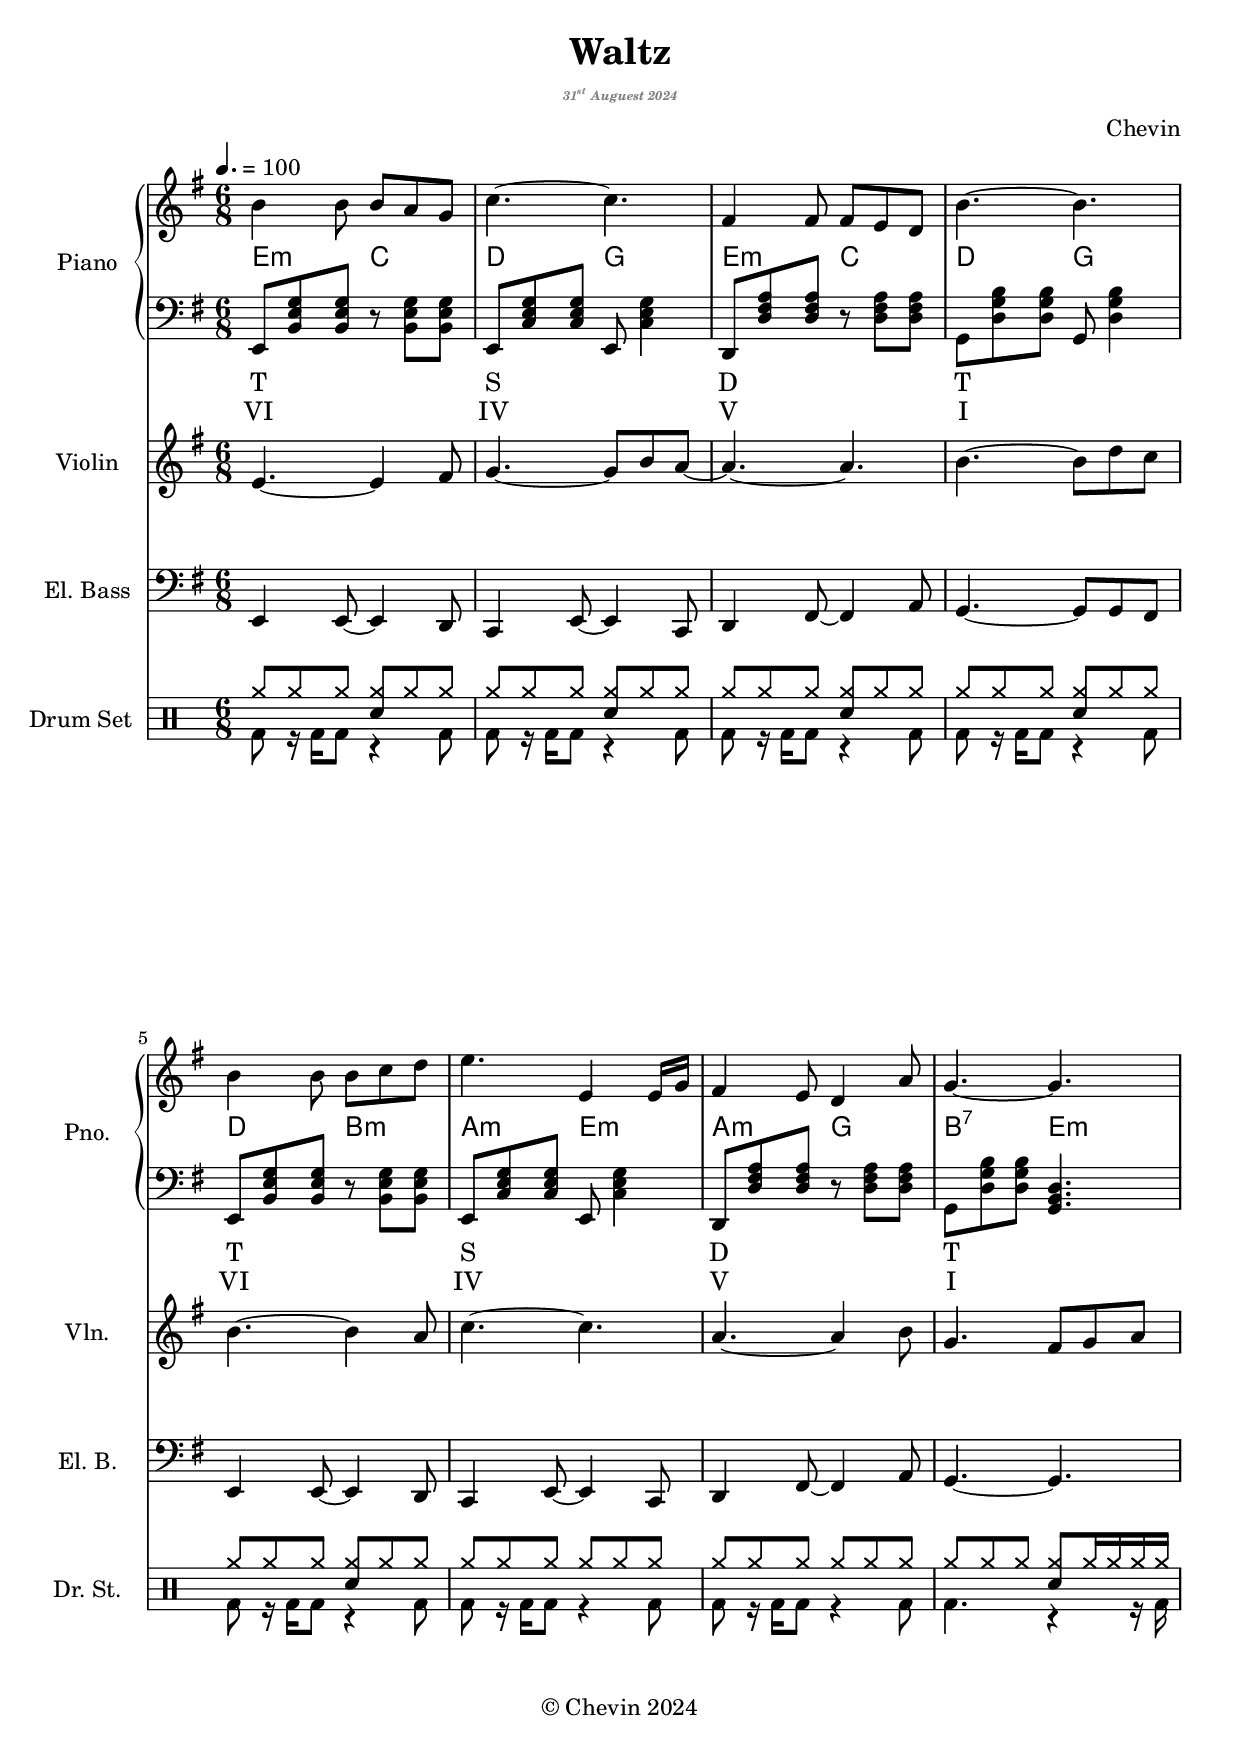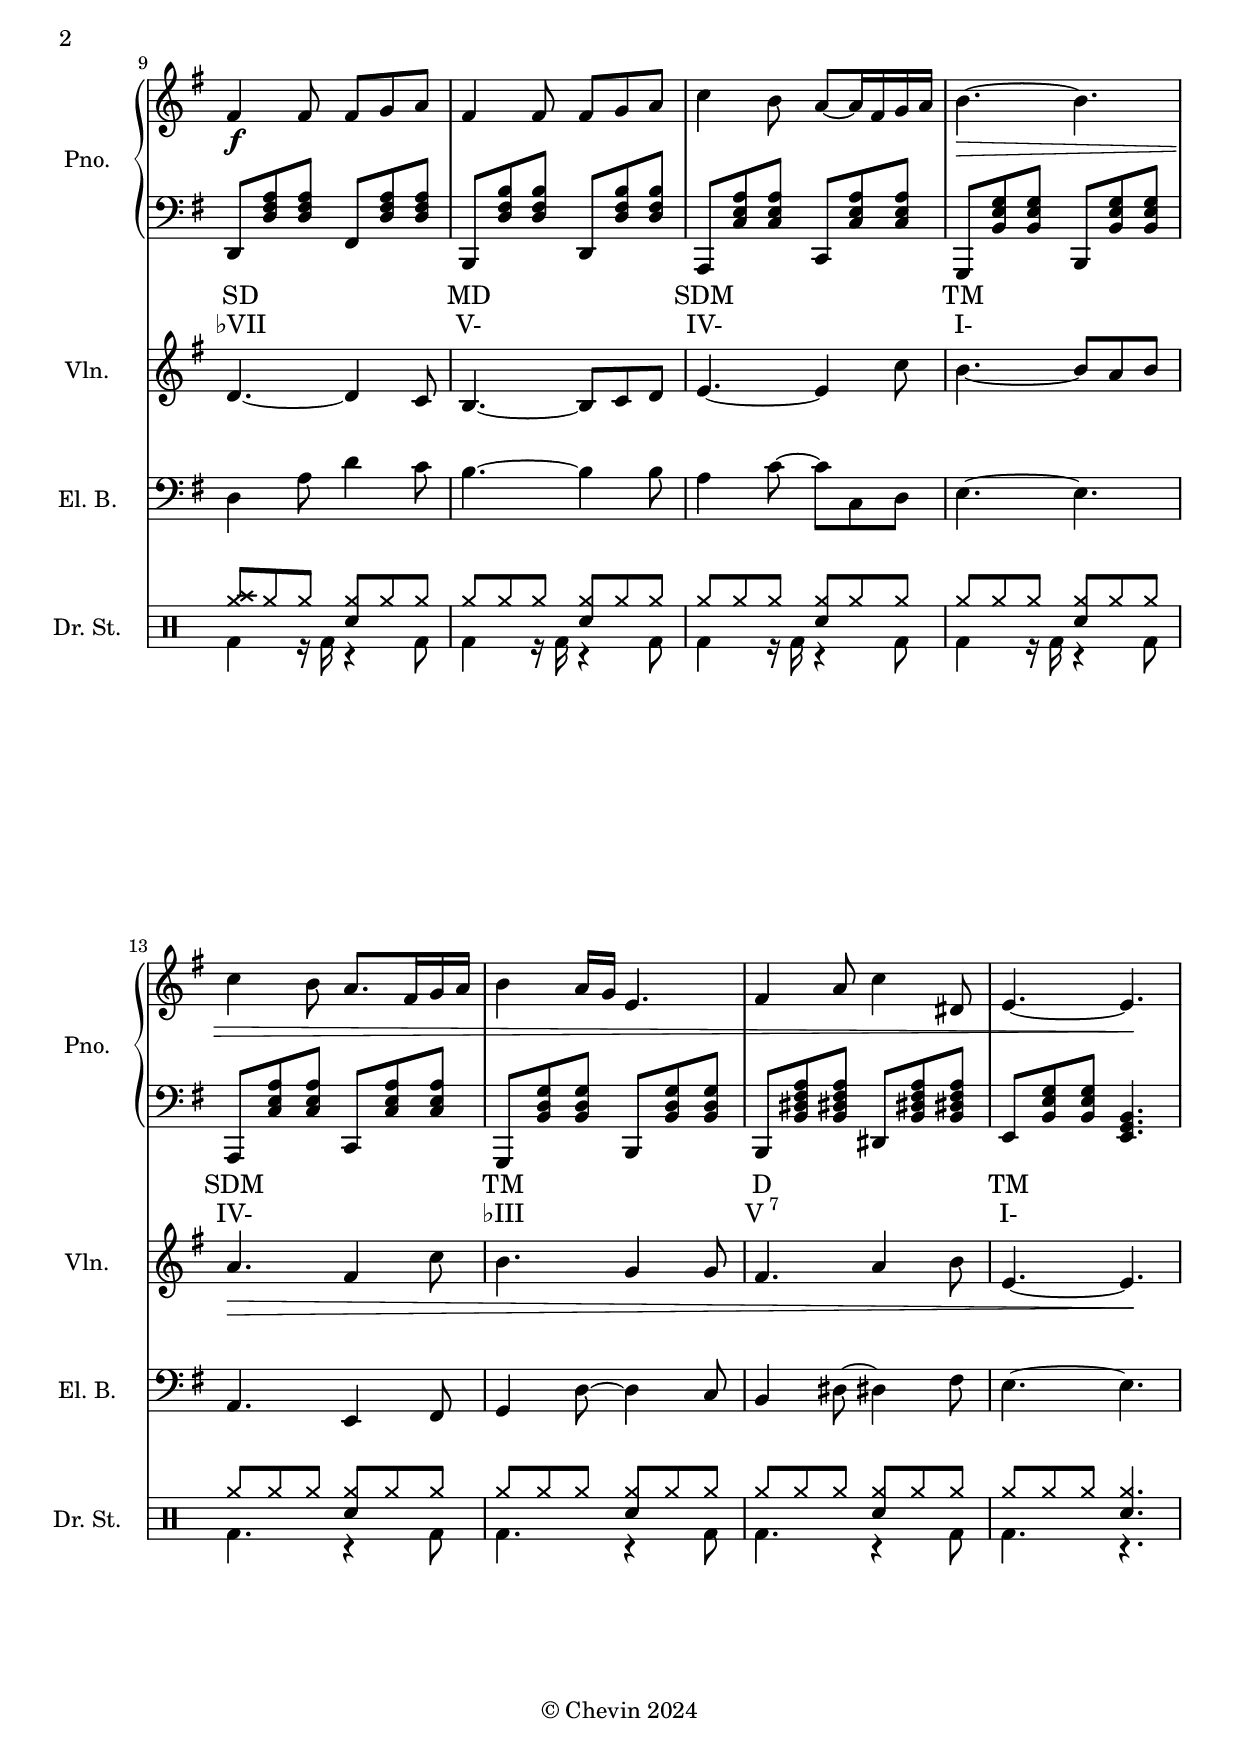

\version "2.24.4"

\header {
  title     = "Waltz"
  subtitle  = \markup {
    \override #'(font-size . -5)
    \italic \with-color "gray"
    {\concat { "31"\super{"st"} } "Auguest 2024"}
  }
  composer  = "Chevin"
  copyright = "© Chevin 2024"
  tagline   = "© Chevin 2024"
}

\score {
  \layout {
    indent       = 1.5\cm
    short-indent = 1.5\cm
  }
<<
  \new PianoStaff \with {
    instrumentName      = "Piano"
    shortInstrumentName = "Pno."
  }<<
    \new Staff {\tempo 4. = 100 \clef treble \key g \major \time 6/8
      b'4 b'8 b' a' g'            | 
      c''4.~c''                   |
      fis'4 fis'8 fis' e' d'      |
      b'4.~b'                     |
  
      b'4 b'8 b' c'' d''          |
      e''4. e'4 e'16 g'           |
      fis'4 e'8 d'4 a'8           |
      g'4.~g'4.                   |
      
      fis'4\f fis'8 fis' g' a'    | % forte
      fis'4 fis'8 fis' g' a'      |
      c''4 b'8 a'~a'16 fis' g' a' |
      b'4.\>~b'                   | % decrescendo, 
  
      c''4 b'8 a'8. fis'16 g' a'  |
      b'4 a'16 g' e'4.            |
      fis'4 a'8 c''4 dis'8        |
      e'4.~e'4.     \!            |
    }
    \new ChordNames {
      \chordmode {
        e:m | c   | d   | g   |

        e:m | c   | d   | g   |

        d   | b:m | a:m | e:m |

        a:m | g   | b:7 | e:m |
      }
    }
    \new Staff { \clef bass \key g \major
      e,8 <b, e g> <b, e g> r <b, e g> <b, e g>        | 
      e,8 <c e g> <c e g> e, <c e g>4                  |
      d,8 <d fis a> <d fis a> r  <d fis a> <d fis a>   |
      g,8 <d g b> <d g b> g, <d g b>4                  |

      e,8 <b, e g> <b, e g> r <b, e g> <b, e g>        |
      e,8 <c e g> <c e g> e, <c e g>4                  |
      d,8 <d fis a> <d fis a> r  <d fis a> <d fis a>   |
      g,8 <d g b> <d g b> <g, b, d>4.                  |

      d,8 <d fis a> <d fis a> fis, <d fis a> <d fis a> |
      b,,8 <d fis b> <d fis b> d, <d fis b> <d fis b>  |
      a,,8 <c e a> <c e a> c, <c e a> <c e a>          |
      g,,8 <b, e g> <b, e g> b,, <b, e g> <b, e g>     |

      a,,8 <c e a> <c e a> c, <c e a> <c e a>          |
      g,,8 <b, d g> <b, d g> b,, <b, d g> <b, d g>     |
      b,,8 <b, dis! fis a> <b, dis! fis a> 
          dis, <b, dis! fis a> <b, dis! fis a>         |
      e,8 <b, e g> <b, e g> <e, g, b,>4.               |

    }
    \new Lyrics \lyricmode { %% harmonic analysis : Functional Harmony (Tonic, Subdominant, Dominant)
      T2.   S   D   T 
      T2.   S   D   T 
      SD2.  MD  SDM TM
      SDM2. TM  D   TM
    }
    \new Lyrics \lyricmode { %% harmonic analysis : Roman Numeral Analysis
      VI2. IV V I 
      VI2. IV V I 
      \markup{\concat{♭VII}}2. 
        V- 
        IV- 
        I- 
      IV-2. 
        \markup{\concat{♭III}} 
        \markup{V\super{7}} 
        I-
    }
  >>
  
  \new Staff \with {
    instrumentName      = "Violin"
    shortInstrumentName = "Vln."
  }{ \clef treble \key g \major \time 6/8
    e'4.~e'4 fis'8    |
    g'4.~g'8 b' a'~   |
    a'4.~a'           |
    b'4.~b'8 d'' c''  |

    b'4.~b'4 a'8      |
    c''4.~c''4.       |
    a'4.~a'4 b'8      |
    g'4. fis'8 g' a'  |

    d'4.~d'4 c'8      |
    b4.~b8 c' d'      |
    e'4.~e'4 c''8     |
    b'4.~b'8 a' b'    |

    a'4.\> fis'4 c''8 |
    b'4. g'4 g'8      |
    fis'4. a'4 b'8    |
    e'4.~e' \!        |
  }

  \new Staff \with {
    instrumentName      = "El. Bass"
    shortInstrumentName = "El. B."
  }{ \clef bass \key g \major \time 6/8
    e,4 e,8~e,4 d,8     |
    c,4 e,8~e,4 c,8     |
    d,4 fis,8~fis,4 a,8 |
    g,4.~g,8 g, fis,    |

    e,4 e,8~e,4 d,8     |
    c,4 e,8~e,4 c,8     |
    d,4 fis,8~fis,4 a,8 |
    g,4.~g,             |

    d4 a8 d'4 c'8       |
    b4.~b4 b8           |
    a4 c'8~c'8 c d      |
    e4.~e               |

    a,4. e,4 fis,8      |
    g,4 d8~d4 c8        |
    b,4 dis8~dis!4 fis8 |
    e4.~e               |
  }

  \new DrumStaff \with {
    instrumentName      = "Drum Set"
    shortInstrumentName = "Dr. St."
    drumStyleTable      = #weinberg-drums-style
  }{ \time 6/8
    \drummode {
      <<
        \new DrumVoice { \voiceOne
          \repeat unfold 5 {
            hh8 hh hh <hh sn> hh hh        |
          }
          \repeat unfold 2 {
            hh8 hh hh hh hh hh             |
          }
          hh8 hh hh  <hh sn> hh16 hh hh hh |

          <hh cymc>8 hh hh <hh sn> hh hh   |
          \repeat unfold 6 {
            hh8 hh hh <hh sn> hh hh        |
          }
          hh8 hh hh <hh sn>4.              |
        }
        \new DrumVoice { \voiceTwo
          \repeat unfold 7 {
            bd8 r16 bd16 bd8 r4 bd8        |
          }
          bd4. r4 r16 bd16

          \repeat unfold 4 {
            bd4 r16 bd16 r4 bd8            |
          }

          \repeat unfold 3 {
            bd4. r4 bd8                    |
          }
          bd4. r4.                         |
        }
        \fine
      >>
    }
  }
>>
}
